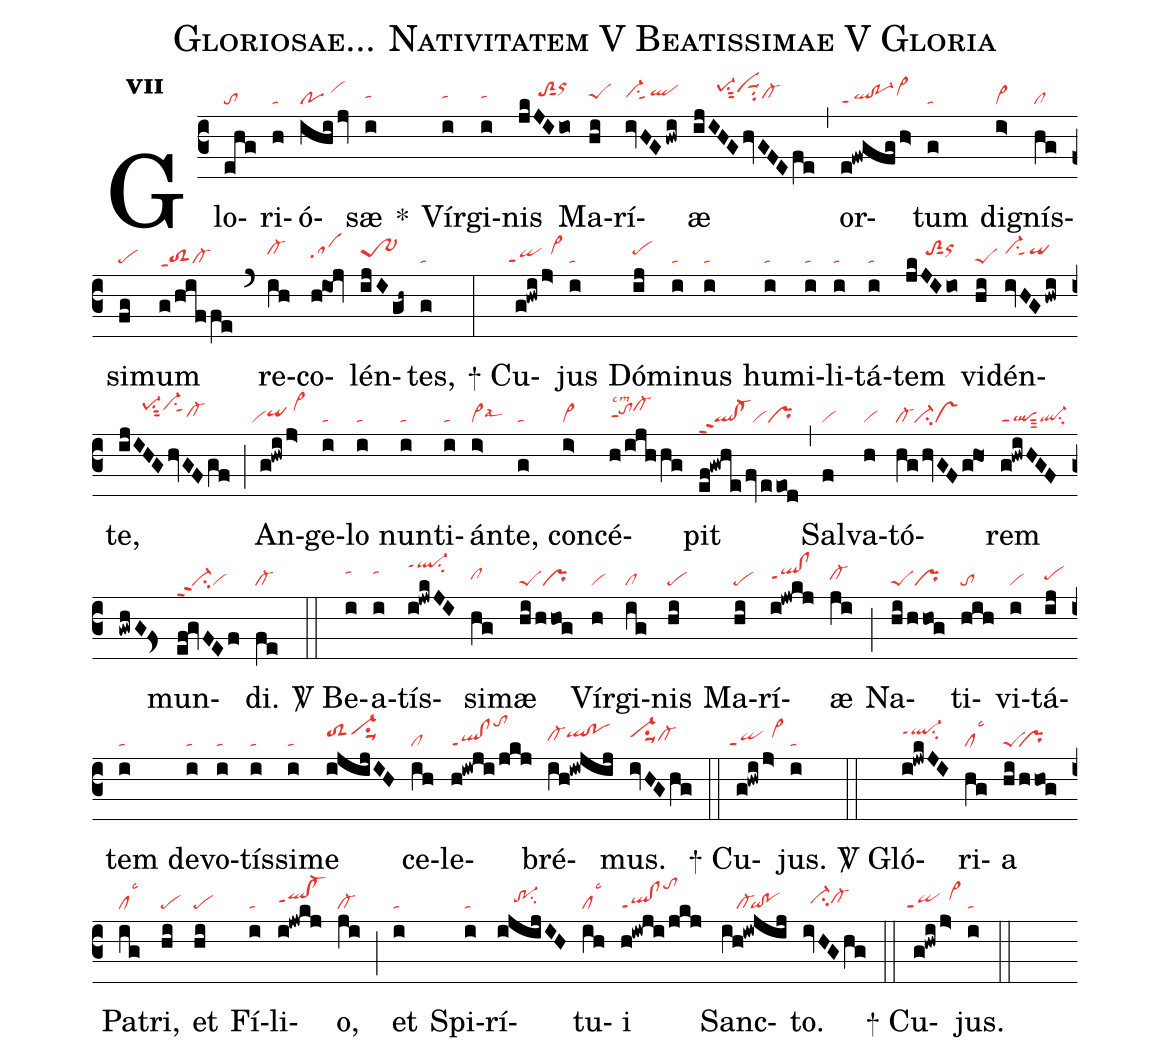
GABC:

name:Gloriosae... Nativitatem V Beatissimae V Gloria;
office-part:re;
mode:7;
nabc-lines:1;
%%
initial-style: 1;
name:Gloriosae... Nativitatem;
mode: 7;
office-part: Responsorium;
annotation: Resp.;
annotation: vii;
nabc-lines:1;
%%
(c3) Glo(ehg|to)ri(h|ta)ó(ihi/jv|po/vihj)sæ(i|tahh) <sp>*</sp>() Vír(i|tahh)gi(i|tahh)nis(jkJIio|/////toS2hisut1orhk) Ma(hi|peShh)rí(ivHG/hwi|vi-hhsu1sut1qlhi)æ(ijIHGhvGFEfe|//////pe-1hjsu1sut2vihjsuu1su2cl-hh) (,) or(e!fwgfg/h>|ql!po-1ppt1vi>hi)tum(g|ta) dig(i>|vi>)nís(hg|cl)si(fg|pe)mum(g/hif/fe|toS2ppt1cl-) (`) re(ih|cl-hi)co(h@ioj|sahh)lén(ijIgh~|tr-~1hh)tes,(g|ta) (:)
<sp>+</sp> Cu(g!hwi/j>|``qippt1/vi>hi)jus(i|ta) Dó(ij|pehi)mi(i|ta)nus(i|ta) hu(i|ta)mi(i|ta)li(i|ta)tá(i|ta)tem(jkJIio|/////toS2hisut1orhj) vi(hi|peS)dén(ivHG/hwi|vi-hisu1sut1qihi)te,(ijIHGhvGFgf|//////pe-1hjsu1sut2vi-hjsu1sut1cl-hh) (;) An(g!hwi/j>|``viqihh/vi>hj)ge(i|ta)lo(i|ta) nun(i|ta)ti(i|ta)án(i>|vi>lsal6)te,(g|ta) con(i>|vi>)cé(h/ijhhg|tohippt1lscm2cl-hj)pit(ef!gwhe/fv/eeod|ql!cl-ppt2vipr) (,) Sal(f|vi)va(h|vi)tó(hg/hvGFghO1|cl-ci-vs)rem(g!hwiHGF/gwhG!Fs>|qlppt1sut3ql-su1sux1) mun(ef!gvFEf|ci-ppt2vi)di.(fe|cl-) (::)

<sp>V/</sp> Be(i|tahj)a(i|tahj)tís(i!jwkJI|ql-hlppt1su2)si(hg|clhh)mæ(hi/hhog|peSpr) Vír(h|vi)gi(ig|cl)nis(hi|pe) Ma(hi|pe)rí(i!jwkj|qlhh!clhhppt1)æ(ji|cl-hh) (;) Na(hi/hhog|peSpr)ti(hih|to)vi(i|vi)tá(ij|pehh)tem(i|ta) de(i|ta)vo(i|ta)tís(i|ta)si(i|ta)me(ijijIH|toS2hivi-hjsu1suu1) ce(ih|cl)le(h!iwji/jkj|ql!clppt1tohm)bré(ih!iwjij|cl-hhqlhi!pohi)mus.(ivHGhg|vi-hisu1suu1cl-hh) (::)
<sp>+</sp> Cu(g!hwi/j>|``qippt1/vi>hi)jus.(i|ta) (::)

<sp>V/</sp> Gló(i!jwkJI|ql-hjppt1su2)ri(hg|cllsc3)a(hi/hhog|peS``pr) Pa(ig|cllsc3)tri,(hi|pe) et(hi|pe) Fí(i|ta)li(i!jwkj|qlhh!cl-hhppt1)o,(ji|cl-) (;) et(i|ta) Spi(i|ta)rí(ijijIH|////tr-1hhsu2)tu(ih|cllsc3)i(h!iwji/jkj|ql!clppt1tohm) Sanc(ih!iwjij|////cl-`qi!po)to.(ivHGhg|//ci-hhcl-hh) (::)
<sp>+</sp> Cu(g!hwi/j>|``qippt1/vi>hi)jus.(i|ta) (::)
